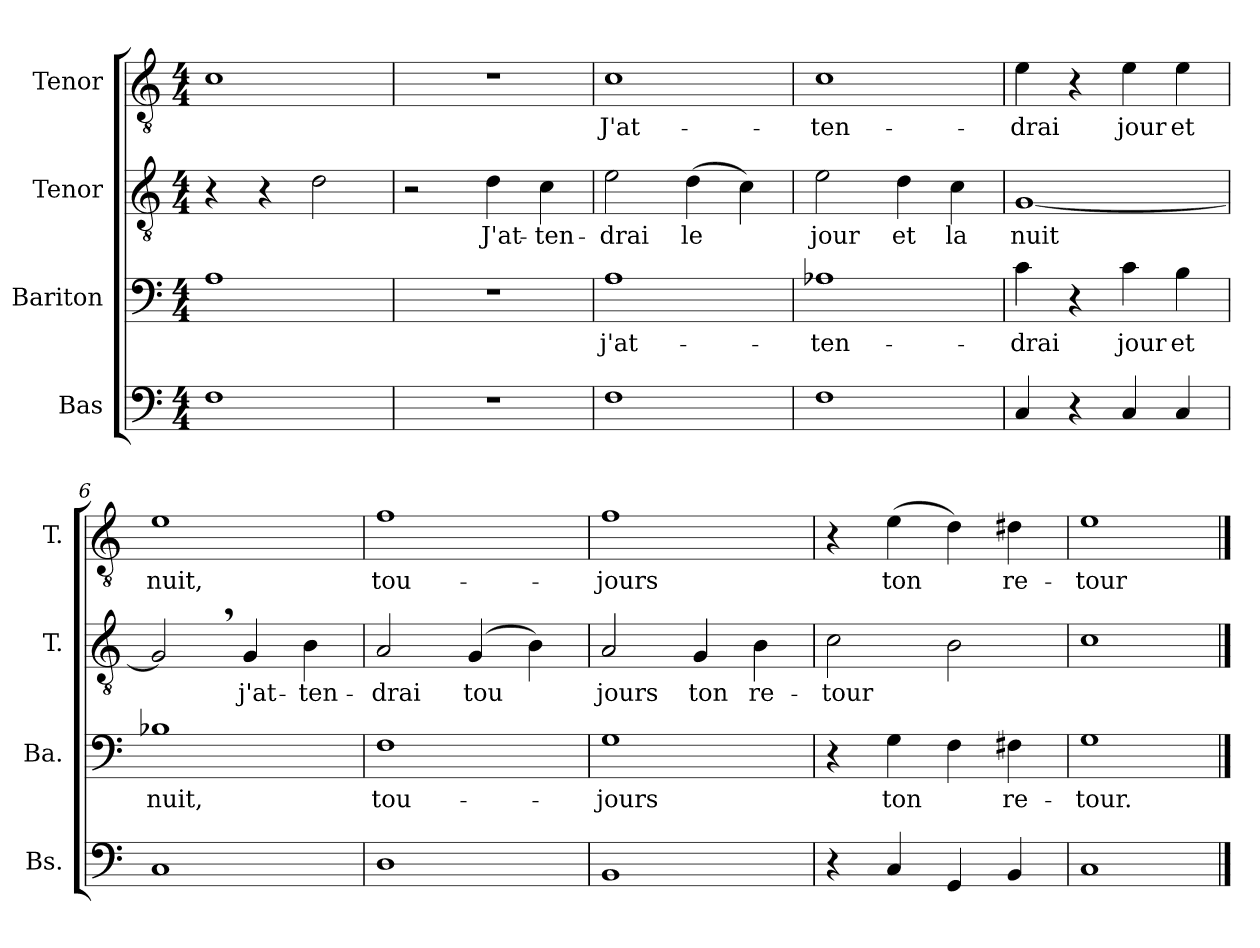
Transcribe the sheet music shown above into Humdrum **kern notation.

**kern	**kern	**text	**kern	**text	**kern	**text
*part4	*part3	*part3	*part2	*part2	*part1	*part1
*staff4	*staff3	*staff3	*staff2	*staff2	*staff1	*staff1
*I"Bas	*I"Bariton	*	*I"Tenor	*	*I"Tenor	*
*I'Bs.	*I'Ba.	*	*I'T.	*	*I'T.	*
*clefF4	*clefF4	*	*clefGv2	*	*clefGv2	*
*k[]	*k[]	*	*k[]	*	*k[]	*
*M4/4	*M4/4	*	*M4/4	*	*M4/4	*
*MM90	*MM90	*	*MM90	*	*MM90	*
=1	=1	=1	=1	=1	=1	=1
1F	1A	.	4r	.	1c	.
.	.	.	4r	.	.	.
.	.	.	2d\	.	.	.
=2	=2	=2	=2	=2	=2	=2
1r	1r	.	2r	.	1r	.
!	!	!	!	!LO:LY:b	!	!
.	.	.	4d\	J'at-	.	.
!	!	!	!	!LO:LY:b	!	!
.	.	.	4c\	-ten-	.	.
=3	=3	=3	=3	=3	=3	=3
!	!	!LO:LY:b	!	!LO:LY:b	!	!LO:LY:b
1F	1A	j'at-	2e\	-drai	1c	J'at-
!	!	!	!	!LO:LY:b	!	!
.	.	.	(>4d\	le	.	.
.	.	.	4c\)	.	.	.
=4	=4	=4	=4	=4	=4	=4
!	!	!LO:LY:b	!	!LO:LY:b	!	!LO:LY:b
1F	1A-X	-ten-	2e\	jour	1c	-ten-
!	!	!	!	!LO:LY:b	!	!
.	.	.	4d\	et	.	.
!	!	!	!	!LO:LY:b	!	!
.	.	.	4c\	la	.	.
=5	=5	=5	=5	=5	=5	=5
!	!	!LO:LY:b	!	!LO:LY:b	!	!LO:LY:b
4C/	4c\	-drai	[1G	nuit	4e\	-drai
4r	4r	.	.	.	4r	.
!	!	!LO:LY:b	!	!	!	!LO:LY:b
4C/	4c\	jour	.	.	4e\	jour
!	!	!LO:LY:b	!	!	!	!LO:LY:b
4C/	4B\	et	.	.	4e\	et
=6	=6	=6	=6	=6	=6	=6
!	!	!LO:LY:b	!	!	!	!LO:LY:b
1C	1B-X	nuit,	2G,/]	.	1e	nuit,
!	!	!	!	!LO:LY:b	!	!
.	.	.	4G/	j'at-	.	.
!	!	!	!	!LO:LY:b	!	!
.	.	.	4B\	-ten-	.	.
=7	=7	=7	=7	=7	=7	=7
!	!	!LO:LY:b	!	!LO:LY:b	!	!LO:LY:b
1D	1F	tou-	2A/	-drai	1f	tou-
!	!	!	!	!LO:LY:b	!	!
.	.	.	(>4G/	tou	.	.
.	.	.	4B\)	.	.	.
=8	=8	=8	=8	=8	=8	=8
!	!	!LO:LY:b	!	!LO:LY:b	!	!LO:LY:b
1BB	1G	-jours	2A/	jours	1f	-jours
!	!	!	!	!LO:LY:b	!	!
.	.	.	4G/	ton	.	.
!	!	!	!	!LO:LY:b	!	!
.	.	.	4B\	re-	.	.
=9	=9	=9	=9	=9	=9	=9
*	*	*	*	*	*MM85	*
!	!	!	!	!LO:LY:b	!	!
4r	4r	.	2c\	-tour	4r	.
*	*	*	*	*	*MM80	*
!	!	!LO:LY:b	!	!	!	!LO:LY:b
4C/	4G\	ton	.	.	(>4e\	ton
*	*	*	*	*	*MM75	*
4GG/	4F\	.	2B\	.	4d\)	.
*	*	*	*	*	*MM70	*
!	!	!LO:LY:b	!	!	!	!LO:LY:b
4BB/	4F#X\	re-	.	.	4d#X\	re-
=10	=10	=10	=10	=10	=10	=10
!	!	!LO:LY:b	!	!	!	!LO:LY:b
1C	1G	-tour.	1c	.	1e	-tour
==	==	==	==	==	==	==
*-	*-	*-	*-	*-	*-	*-
